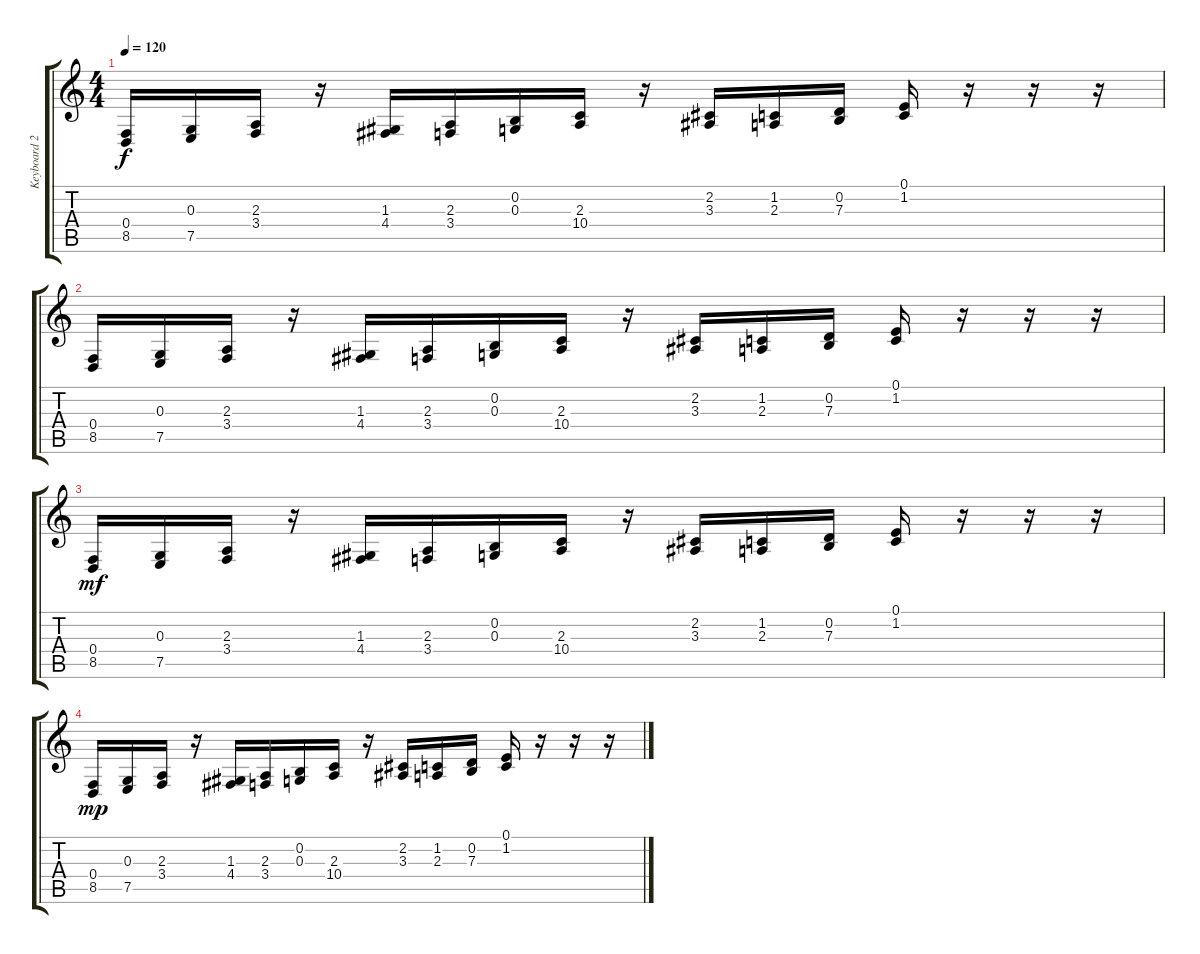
\track ("Keyboard 2" "Keyboard 2") {instrument lead2sawtooth}
\staff {score tabs}
\tuning (E4 B3 G3 D3 A2 E2) {hide}
\ts (4 4)
\tempo 120
\clef g2
\ks c
(0.4 8.5).16{dy f} (0.3 7.5).16 (2.3 3.4).16 r.16 (1.3 4.4).16 (2.3 3.4).16 (0.2 0.3).16 (2.3 10.4).16 r.16 (2.2 3.3).16 (1.2 2.3).16 (0.2 7.3).16 (0.1 1.2).16 r.16 r.16 r.16 |
(0.4 8.5).16 (0.3 7.5).16 (2.3 3.4).16 r.16 (1.3 4.4).16 (2.3 3.4).16 (0.2 0.3).16 (2.3 10.4).16 r.16 (2.2 3.3).16 (1.2 2.3).16 (0.2 7.3).16 (0.1 1.2).16 r.16 r.16 r.16 |
(0.4 8.5).16{dy mf} (0.3 7.5).16 (2.3 3.4).16 r.16 (1.3 4.4).16 (2.3 3.4).16 (0.2 0.3).16 (2.3 10.4).16 r.16 (2.2 3.3).16 (1.2 2.3).16 (0.2 7.3).16 (0.1 1.2).16 r.16 r.16 r.16 |
(0.4 8.5).16{dy mp} (0.3 7.5).16 (2.3 3.4).16 r.16 (1.3 4.4).16 (2.3 3.4).16 (0.2 0.3).16 (2.3 10.4).16 r.16 (2.2 3.3).16 (1.2 2.3).16 (0.2 7.3).16 (0.1 1.2).16 r.16 r.16 r.16
